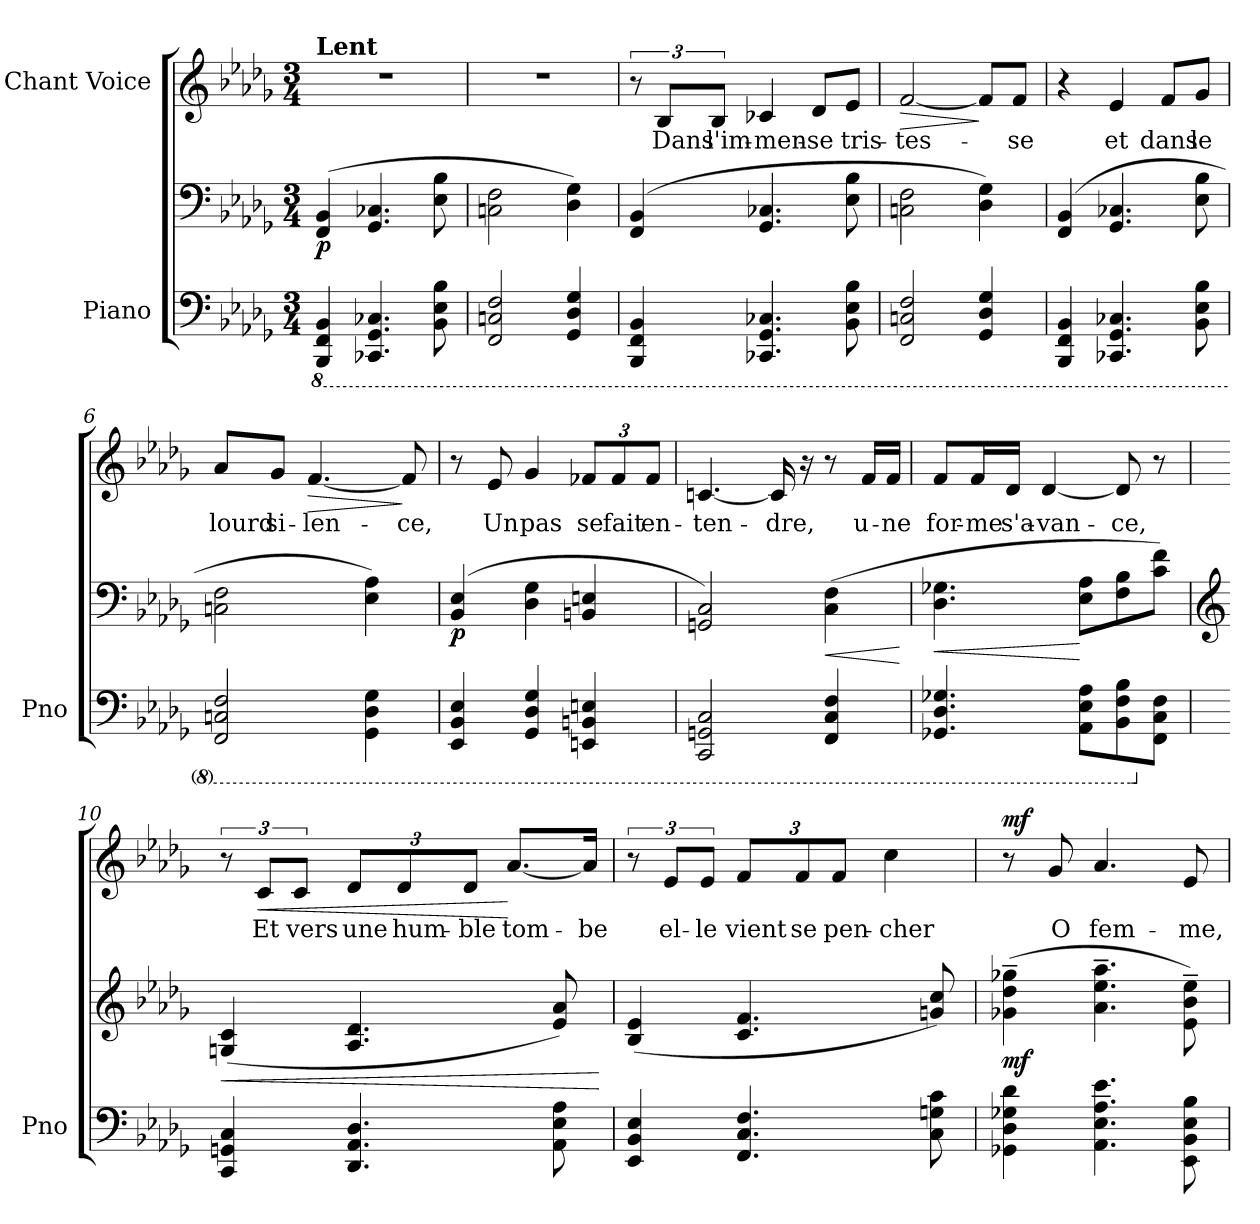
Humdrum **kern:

**kern	**kern	**dynam	**kern	**text	**dynam
*part2	*part2	*part2	*part1	*part1	*part1
*staff3	*staff2	*staff2/3	*staff1	*staff1	*staff1
*I"Piano	*	*	*I"Chant Voice	*	*
*I'Pno	*	*	*	*	*
*clefF4	*clefF4	*	*clefG2	*	*
*k[b-e-a-d-g-]	*k[b-e-a-d-g-]	*	*k[b-e-a-d-g-]	*	*
*M3/4	*M3/4	*	*M3/4	*	*
*8ba	*	*	*	*	*
=1	=1	=1	=1	=1	=1
!	!	!	!LO:TX:a:B:t=Lent	!	!
!	!	!LO:DY:b	!	!	!
4BBBB-/ 4FFF/ 4BBB-/	(4FF/ 4BB-/	p	2.r	.	.
4.CCC-X/ 4.GGG-/ 4.CC-X/	4.GG-/ 4.C-X/	.	.	.	.
8BBB-\ 8EE-\ 8BB-\	8E-\ 8B-\	.	.	.	.
=2	=2	=2	=2	=2	=2
2FFF/ 2CCn/ 2FF/	2Cn\ 2F\	.	2.r	.	.
4GGG-/ 4DD-/ 4GG-/	4D-\ 4G-\)	.	.	.	.
=3	=3	=3	=3	=3	=3
!	!	!	!	!	!LO:DY:a
!	!	!	!	!	!LO:DY:n=1:a
4BBBB-/ 4FFF/ 4BBB-/	(4FF/ 4BB-/	.	12r	.	p other-dynamics
.	.	.	12B-/L	Dans	.
.	.	.	12B-/J	l'im-	.
4.CCC-X/ 4.GGG-/ 4.CC-X/	4.GG-/ 4.C-X/	.	4c-X/	-men-	.
.	.	.	8d-/L	-se	.
8BBB-\ 8EE-\ 8BB-\	8E-\ 8B-\	.	8e-/J	tris-	.
=4	=4	=4	=4	=4	=4
!	!	!	!	!	!LO:HP:b
2FFF/ 2CCn/ 2FF/	2Cn\ 2F\	.	[2f/	-tes-	>
4GGG-/ 4DD-/ 4GG-/	4D-\ 4G-\)	.	8f/L]	.	]
.	.	.	8f/J	-se	.
=5	=5	=5	=5	=5	=5
4BBBB-/ 4FFF/ 4BBB-/	(4FF/ 4BB-/	.	4r	.	.
4.CCC-X/ 4.GGG-/ 4.CC-X/	4.GG-/ 4.C-X/	.	4e-/	et	.
.	.	.	8f/L	dans	.
8BBB-\ 8EE-\ 8BB-\	8E-\ 8B-\	.	8g-/J	le	.
=6	=6	=6	=6	=6	=6
2FFF/ 2CCn/ 2FF/	2Cn\ 2F\	.	8a-/L	lourd	.
.	.	.	8g-/J	si-	.
!	!	!	!	!	!LO:HP:b
.	.	.	[4.f/	-len-	>
4GGG-\ 4DD-\ 4GG-\	4E-\ 4A-\)	.	.	.	.
.	.	.	8f/]	-ce,	]
=7	=7	=7	=7	=7	=7
!	!	!LO:DY:b	!	!	!
4EEE-/ 4BBB-/ 4EE-/	(<4BB-/ 4E-/	p	8r	.	.
.	.	.	8e-/	Un	.
4GGG-/ 4DD-/ 4GG-/	4D-\ 4G-\	.	4g-/	pas	.
4EEEn/ 4BBBn/ 4EEn/	4BBn/ 4En/	.	12f-X/L	se	.
.	.	.	12f-/	fait	.
.	.	.	12f-/J	en-	.
=8	=8	=8	=8	=8	=8
2CCC/ 2GGGn/ 2CC/	2GGn/ 2C/)	.	[4.cn/	-ten-	.
.	.	.	16c/]	-dre,	.
.	.	.	16r	.	.
!	!	!LO:HP:b	!	!	!
4FFF/ 4CC/ 4FF/	(4C\ 4F\	<	8r	.	.
.	.	.	16f/LL	u-	.
.	.	.	16f/JJ	-ne	.
.	.	[	.	.	.
=9	=9	=9	=9	=9	=9
!	!	!LO:HP:b	!	!	!
4.GGG-X/ 4.DD-/ 4.GG-X/	4.D-\ 4.G-X\	<	8f/L	for-	.
.	.	.	16f/L	-me	.
.	.	.	16d-/JJ	s'a-	.
.	.	.	[4d-/	-van-	.
8AAA-\ 8EE-\ 8AA-\L	8E-\ 8A-\L	[	.	.	.
8BBB-\ 8FF\ 8BB-\	8F\ 8B-\	.	8d-/]	-ce,	.
*X8ba	*	*	*	*	*
8FF\ 8C\ 8F\J	8c\ 8f\J)	.	8r	.	.
=10	=10	=10	=10	=10	=10
*	*clefG2	*	*	*	*
!	!	!LO:HP:b	!	!	!
4CC/ 4GGn/ 4C/	(4Gn/ 4c/	<	12r	.	.
!	!	!	!	!	!LO:HP:b
.	.	.	12c/L	Et	<
.	.	.	12c/J	vers	.
4.DD-/ 4.AA-/ 4.D-/	4.A-/ 4.d-/	.	12d-/L	une	.
.	.	.	12d-/	hum-	.
.	.	.	12d-/J	-ble	.
.	.	.	[8.a-/L	tom-	[
8AA-\ 8E-\ 8A-\	8e-/ 8a-/)	.	.	.	.
.	.	.	16a-/Jk]	-be	.
.	.	[	.	.	.
=11	=11	=11	=11	=11	=11
4EE-/ 4BB-/ 4E-/	(4B-/ 4e-/	.	12r	.	.
.	.	.	12e-/L	el-	.
.	.	.	12e-/J	-le	.
4.FF/ 4.C/ 4.F/	4.c/ 4.f/	.	12f/L	vient	.
.	.	.	12f/	se	.
.	.	.	12f/J	pen-	.
.	.	.	4cc\	-cher	.
8C\ 8Gn\ 8c\	8gn/ 8cc/)	.	.	.	.
=12	=12	=12	=12	=12	=12
!	!	!LO:DY:b	!	!	!LO:DY:a
4GG-X\ 4D-\ 4G-X\ 4d-\	(4g-X\~ 4dd-\~ 4gg-X\~	mf	8r	.	mf
.	.	.	8g-/	O	.
4.AA-\ 4.E-\ 4.A-\ 4.e-\	4.a-\~ 4.ee-\~ 4.aa-\~	.	4.a-/	fem-	.
8EE-\ 8BB-\ 8E-\ 8B-\	8e-\~ 8b-\~ 8ee-\~)	.	8e-/	-me,	.
=	=	=	=	=	=
*-	*-	*-	*-	*-	*-
